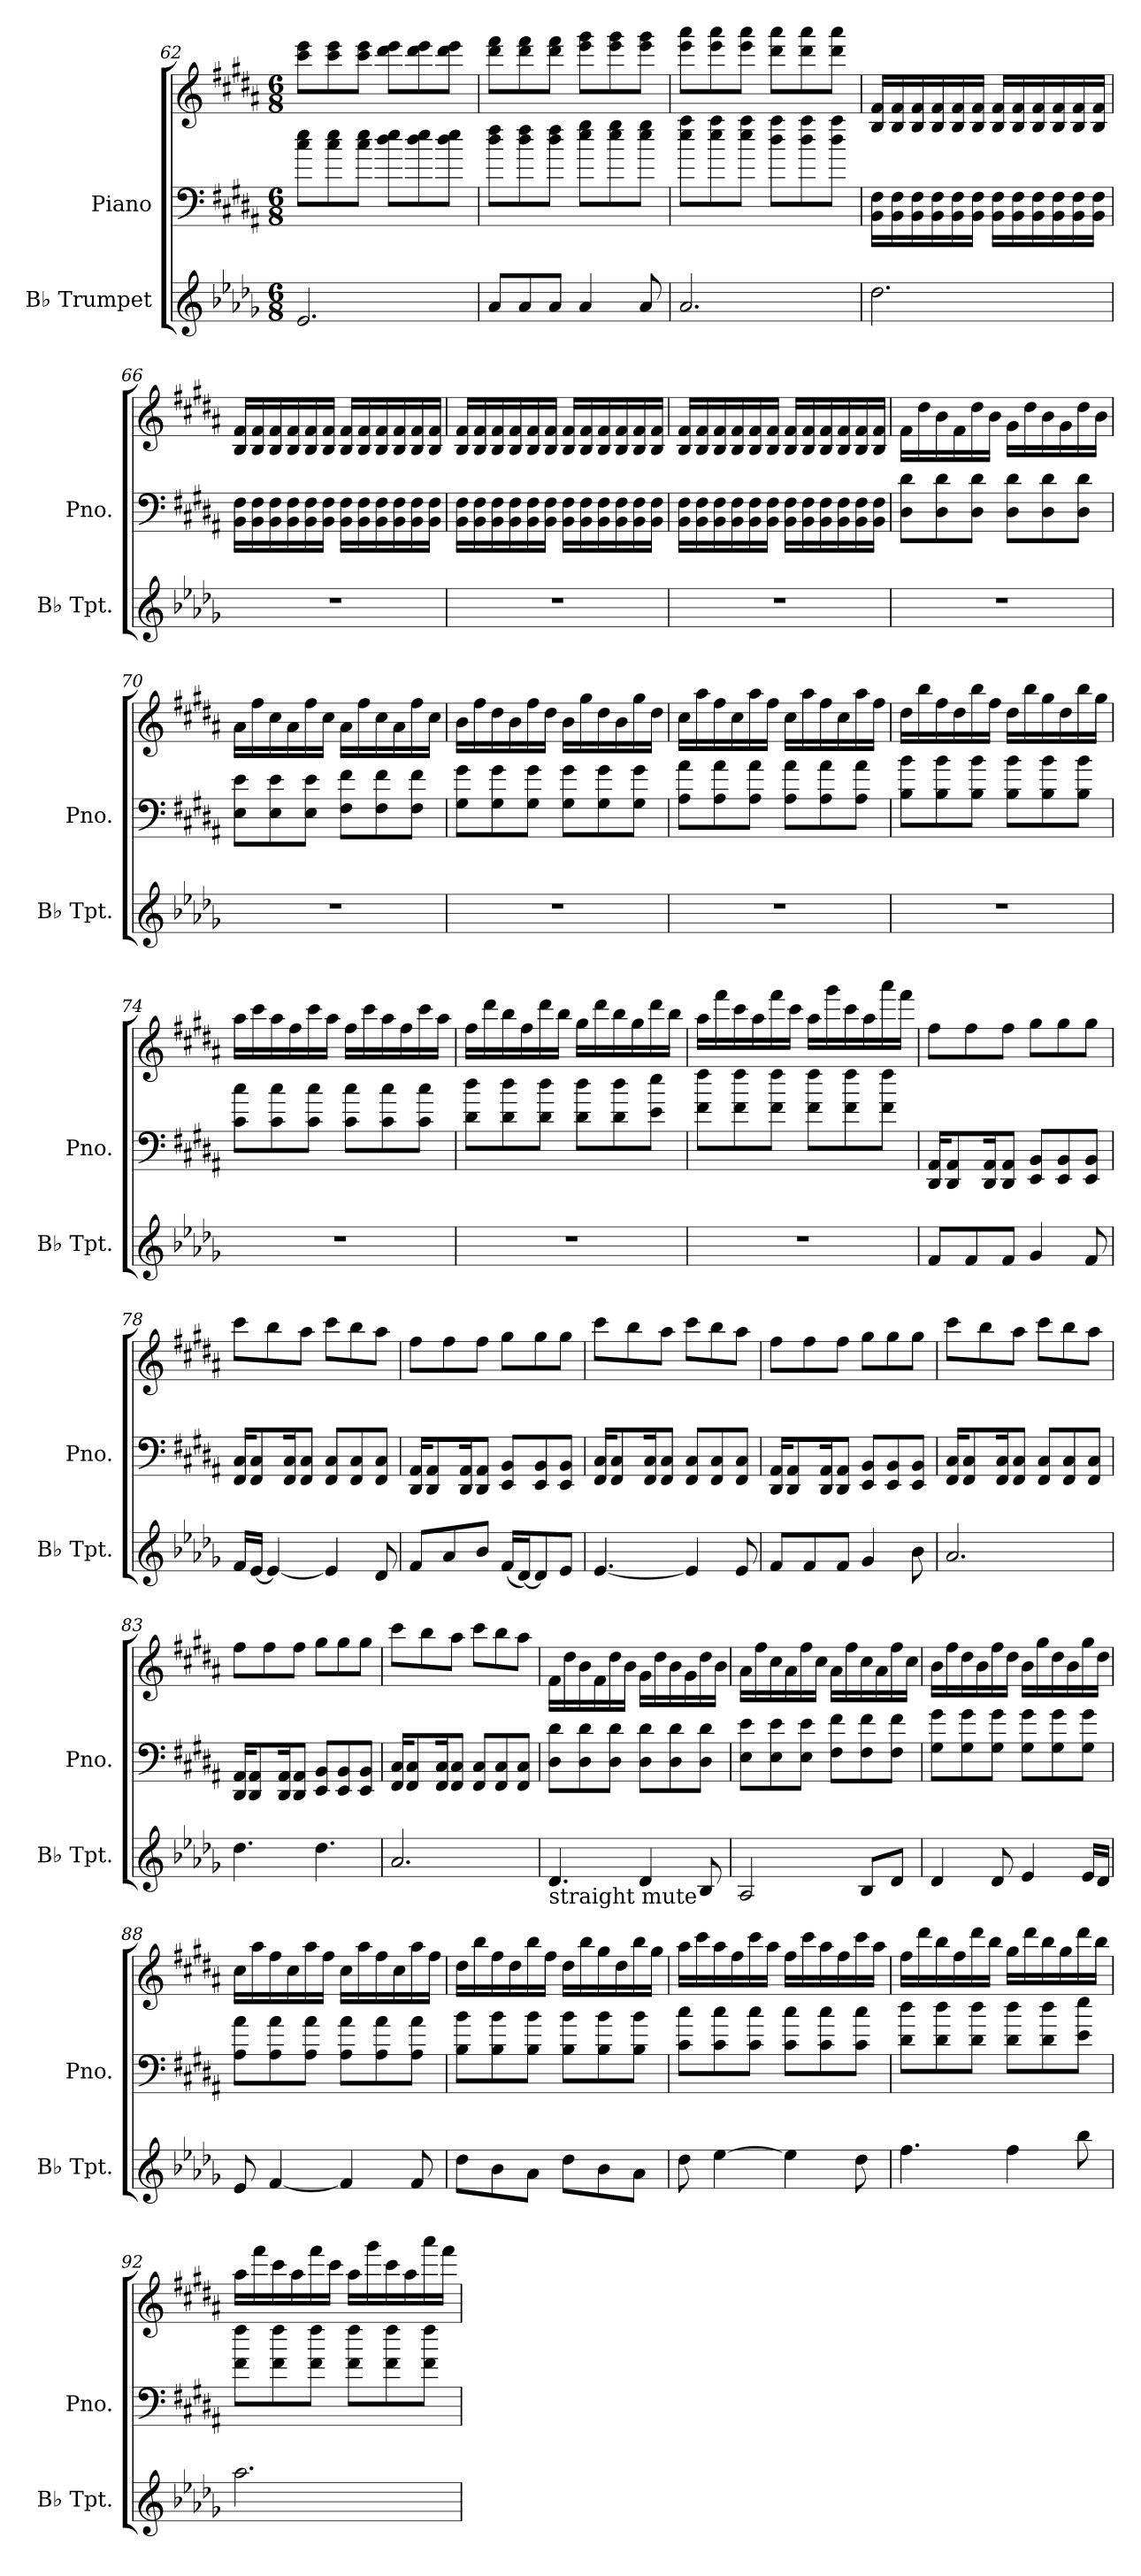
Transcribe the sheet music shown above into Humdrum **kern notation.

**kern	**kern	**kern
*part2	*part1	*part1
*staff3	*staff2	*staff1
*I"B♭ Trumpet	*I"Piano	*
*I'B♭ Tpt.	*I'Pno.	*
*clefG2	*clefF4	*clefG2
*ITrd1c2	*	*
*k[b-e-a-d-g-c-f-]	*k[f#c#g#d#a#]	*k[f#c#g#d#a#]
*C-:	*B:	*B:
*M6/8	*M6/8	*M6/8
=62	=62	=62
2.d-/	8cc#\ 8ee\L	8ccc#\ 8eee\L
.	8cc#\ 8ee\	8ccc#\ 8eee\
.	8cc#\ 8ee\J	8ccc#\ 8eee\J
.	8dd#\ 8ee\L	8ddd#\ 8eee\L
.	8dd#\ 8ee\	8ddd#\ 8eee\
.	8dd#\ 8ee\J	8ddd#\ 8eee\J
=63	=63	=63
8g-/L	8dd#\ 8ff#\L	8ddd#\ 8fff#\L
8g-/	8dd#\ 8ff#\	8ddd#\ 8fff#\
8g-/J	8dd#\ 8ff#\J	8ddd#\ 8fff#\J
4g-/	8ee\ 8gg#\L	8eee\ 8ggg#\L
.	8ee\ 8gg#\	8eee\ 8ggg#\
8g-/	8ee\ 8gg#\J	8eee\ 8ggg#\J
=64	=64	=64
2.g-/	8ee\ 8aa#\L	8eee\ 8aaa#\L
.	8ee\ 8aa#\	8eee\ 8aaa#\
.	8ee\ 8aa#\J	8eee\ 8aaa#\J
.	8dd#\ 8aa#\L	8ddd#\ 8aaa#\L
.	8dd#\ 8aa#\	8ddd#\ 8aaa#\
.	8dd#\ 8aa#\J	8ddd#\ 8aaa#\J
!!LO:LB:g=z
=65	=65	=65
2.cc-\	16BB\ 16F#\LL	16B/ 16f#/LL
.	16BB\ 16F#\	16B/ 16f#/
.	16BB\ 16F#\	16B/ 16f#/
.	16BB\ 16F#\	16B/ 16f#/
.	16BB\ 16F#\	16B/ 16f#/
.	16BB\ 16F#\JJ	16B/ 16f#/JJ
.	16BB\ 16F#\LL	16B/ 16f#/LL
.	16BB\ 16F#\	16B/ 16f#/
.	16BB\ 16F#\	16B/ 16f#/
.	16BB\ 16F#\	16B/ 16f#/
.	16BB\ 16F#\	16B/ 16f#/
.	16BB\ 16F#\JJ	16B/ 16f#/JJ
=66	=66	=66
2.r	16BB\ 16F#\LL	16B/ 16f#/LL
.	16BB\ 16F#\	16B/ 16f#/
.	16BB\ 16F#\	16B/ 16f#/
.	16BB\ 16F#\	16B/ 16f#/
.	16BB\ 16F#\	16B/ 16f#/
.	16BB\ 16F#\JJ	16B/ 16f#/JJ
.	16BB\ 16F#\LL	16B/ 16f#/LL
.	16BB\ 16F#\	16B/ 16f#/
.	16BB\ 16F#\	16B/ 16f#/
.	16BB\ 16F#\	16B/ 16f#/
.	16BB\ 16F#\	16B/ 16f#/
.	16BB\ 16F#\JJ	16B/ 16f#/JJ
=67	=67	=67
2.r	16BB\ 16F#\LL	16B/ 16f#/LL
.	16BB\ 16F#\	16B/ 16f#/
.	16BB\ 16F#\	16B/ 16f#/
.	16BB\ 16F#\	16B/ 16f#/
.	16BB\ 16F#\	16B/ 16f#/
.	16BB\ 16F#\JJ	16B/ 16f#/JJ
.	16BB\ 16F#\LL	16B/ 16f#/LL
.	16BB\ 16F#\	16B/ 16f#/
.	16BB\ 16F#\	16B/ 16f#/
.	16BB\ 16F#\	16B/ 16f#/
.	16BB\ 16F#\	16B/ 16f#/
.	16BB\ 16F#\JJ	16B/ 16f#/JJ
!!LO:LB:g=z
=68	=68	=68
2.r	16BB\ 16F#\LL	16B/ 16f#/LL
.	16BB\ 16F#\	16B/ 16f#/
.	16BB\ 16F#\	16B/ 16f#/
.	16BB\ 16F#\	16B/ 16f#/
.	16BB\ 16F#\	16B/ 16f#/
.	16BB\ 16F#\JJ	16B/ 16f#/JJ
.	16BB\ 16F#\LL	16B/ 16f#/LL
.	16BB\ 16F#\	16B/ 16f#/
.	16BB\ 16F#\	16B/ 16f#/
.	16BB\ 16F#\	16B/ 16f#/
.	16BB\ 16F#\	16B/ 16f#/
.	16BB\ 16F#\JJ	16B/ 16f#/JJ
=69	=69	=69
2.r	8D#\ 8d#\L	16f#\LL
.	.	16dd#\
.	8D#\ 8d#\	16b\
.	.	16f#\
.	8D#\ 8d#\J	16dd#\
.	.	16b\JJ
.	8D#\ 8d#\L	16g#\LL
.	.	16dd#\
.	8D#\ 8d#\	16b\
.	.	16g#\
.	8D#\ 8d#\J	16dd#\
.	.	16b\JJ
=70	=70	=70
2.r	8E\ 8e\L	16a#\LL
.	.	16ff#\
.	8E\ 8e\	16cc#\
.	.	16a#\
.	8E\ 8e\J	16ff#\
.	.	16cc#\JJ
.	8F#\ 8f#\L	16a#\LL
.	.	16ff#\
.	8F#\ 8f#\	16cc#\
.	.	16a#\
.	8F#\ 8f#\J	16ff#\
.	.	16cc#\JJ
!!LO:LB:g=z
=71	=71	=71
2.r	8G#\ 8g#\L	16b\LL
.	.	16ff#\
.	8G#\ 8g#\	16dd#\
.	.	16b\
.	8G#\ 8g#\J	16ff#\
.	.	16dd#\JJ
.	8G#\ 8g#\L	16b\LL
.	.	16gg#\
.	8G#\ 8g#\	16dd#\
.	.	16b\
.	8G#\ 8g#\J	16gg#\
.	.	16dd#\JJ
=72	=72	=72
2.r	8A#\ 8a#\L	16cc#\LL
.	.	16aa#\
.	8A#\ 8a#\	16ff#\
.	.	16cc#\
.	8A#\ 8a#\J	16aa#\
.	.	16ff#\JJ
.	8A#\ 8a#\L	16cc#\LL
.	.	16aa#\
.	8A#\ 8a#\	16ff#\
.	.	16cc#\
.	8A#\ 8a#\J	16aa#\
.	.	16ff#\JJ
=73	=73	=73
2.r	8B\ 8b\L	16dd#\LL
.	.	16bb\
.	8B\ 8b\	16ff#\
.	.	16dd#\
.	8B\ 8b\J	16bb\
.	.	16ff#\JJ
.	8B\ 8b\L	16dd#\LL
.	.	16bb\
.	8B\ 8b\	16gg#\
.	.	16dd#\
.	8B\ 8b\J	16bb\
.	.	16gg#\JJ
!!LO:PB:g=z
=74	=74	=74
2.r	8c#\ 8cc#\L	16aa#\LL
.	.	16ccc#\
.	8c#\ 8cc#\	16aa#\
.	.	16ff#\
.	8c#\ 8cc#\J	16ccc#\
.	.	16aa#\JJ
.	8c#\ 8cc#\L	16ff#\LL
.	.	16ccc#\
.	8c#\ 8cc#\	16aa#\
.	.	16ff#\
.	8c#\ 8cc#\J	16ccc#\
.	.	16aa#\JJ
=75	=75	=75
2.r	8d#\ 8dd#\L	16ff#\LL
.	.	16ddd#\
.	8d#\ 8dd#\	16bb\
.	.	16ff#\
.	8d#\ 8dd#\J	16ddd#\
.	.	16bb\JJ
.	8d#\ 8dd#\L	16gg#\LL
.	.	16ddd#\
.	8d#\ 8dd#\	16bb\
.	.	16gg#\
.	8e\ 8ee\J	16ddd#\
.	.	16bb\JJ
=76	=76	=76
2.r	8f#\ 8ff#\L	16aa#\LL
.	.	16fff#\
.	8f#\ 8ff#\	16ccc#\
.	.	16aa#\
.	8f#\ 8ff#\J	16fff#\
.	.	16ccc#\JJ
.	8f#\ 8ff#\L	16aa#\LL
.	.	16ggg#\
.	8f#\ 8ff#\	16ccc#\
.	.	16aa#\
.	8f#\ 8ff#\J	16aaa#\
.	.	16fff#\JJ
!!LO:LB:g=z
=77	=77	=77
8e-/L	16DD#/ 16AA#/KL	8ff#\L
.	8DD#/ 8AA#/	.
8e-/	.	8ff#\
.	16DD#/ 16AA#/K	.
8e-/J	8DD#/ 8AA#/J	8ff#\J
4f-/	8EE/ 8BB/L	8gg#\L
.	8EE/ 8BB/	8gg#\
8e-/	8EE/ 8BB/J	8gg#\J
=78	=78	=78
16e-/LL	16FF#/ 16C#/KL	8ccc#\L
[16d-/JJ	8FF#/ 8C#/	.
4d-/_	.	8bb\
.	16FF#/ 16C#/K	.
.	8FF#/ 8C#/J	8aa#\J
4d-/]	8FF#/ 8C#/L	8ccc#\L
.	8FF#/ 8C#/	8bb\
8c-/	8FF#/ 8C#/J	8aa#\J
=79	=79	=79
8e-/L	16DD#/ 16AA#/KL	8ff#\L
.	8DD#/ 8AA#/	.
8g-/	.	8ff#\
.	16DD#/ 16AA#/K	.
8a-/J	8DD#/ 8AA#/J	8ff#\J
(16e-/LL	8EE/ 8BB/L	8gg#\L
[16c-/J)	.	.
8c-/]	8EE/ 8BB/	8gg#\
8d-/J	8EE/ 8BB/J	8gg#\J
=80	=80	=80
[4.d-/	16FF#/ 16C#/KL	8ccc#\L
.	8FF#/ 8C#/	.
.	.	8bb\
.	16FF#/ 16C#/K	.
.	8FF#/ 8C#/J	8aa#\J
4d-/]	8FF#/ 8C#/L	8ccc#\L
.	8FF#/ 8C#/	8bb\
8d-/	8FF#/ 8C#/J	8aa#\J
!!LO:LB:g=z
=81	=81	=81
8e-/L	16DD#/ 16AA#/KL	8ff#\L
.	8DD#/ 8AA#/	.
8e-/	.	8ff#\
.	16DD#/ 16AA#/K	.
8e-/J	8DD#/ 8AA#/J	8ff#\J
4f-/	8EE/ 8BB/L	8gg#\L
.	8EE/ 8BB/	8gg#\
8a-\	8EE/ 8BB/J	8gg#\J
=82	=82	=82
2.g-/	16FF#/ 16C#/KL	8ccc#\L
.	8FF#/ 8C#/	.
.	.	8bb\
.	16FF#/ 16C#/K	.
.	8FF#/ 8C#/J	8aa#\J
.	8FF#/ 8C#/L	8ccc#\L
.	8FF#/ 8C#/	8bb\
.	8FF#/ 8C#/J	8aa#\J
=83	=83	=83
4.cc-\	16DD#/ 16AA#/KL	8ff#\L
.	8DD#/ 8AA#/	.
.	.	8ff#\
.	16DD#/ 16AA#/K	.
.	8DD#/ 8AA#/J	8ff#\J
4.cc-\	8EE/ 8BB/L	8gg#\L
.	8EE/ 8BB/	8gg#\
.	8EE/ 8BB/J	8gg#\J
=84	=84	=84
2.g-/	16FF#/ 16C#/KL	8ccc#\L
.	8FF#/ 8C#/	.
.	.	8bb\
.	16FF#/ 16C#/K	.
.	8FF#/ 8C#/J	8aa#\J
.	8FF#/ 8C#/L	8ccc#\L
.	8FF#/ 8C#/	8bb\
.	8FF#/ 8C#/J	8aa#\J
!!LO:LB:g=z
=85	=85	=85
!LO:TX:b:t=straight mute	!	!
4.c-/	8D#\ 8d#\L	16f#\LL
.	.	16dd#\
.	8D#\ 8d#\	16b\
.	.	16f#\
.	8D#\ 8d#\J	16dd#\
.	.	16b\JJ
4c-/	8D#\ 8d#\L	16g#\LL
.	.	16dd#\
.	8D#\ 8d#\	16b\
.	.	16g#\
8A-/	8D#\ 8d#\J	16dd#\
.	.	16b\JJ
=86	=86	=86
2G-/	8E\ 8e\L	16a#\LL
.	.	16ff#\
.	8E\ 8e\	16cc#\
.	.	16a#\
.	8E\ 8e\J	16ff#\
.	.	16cc#\JJ
.	8F#\ 8f#\L	16a#\LL
.	.	16ff#\
8A-/L	8F#\ 8f#\	16cc#\
.	.	16a#\
8c-/J	8F#\ 8f#\J	16ff#\
.	.	16cc#\JJ
=87	=87	=87
4c-/	8G#\ 8g#\L	16b\LL
.	.	16ff#\
.	8G#\ 8g#\	16dd#\
.	.	16b\
8c-/	8G#\ 8g#\J	16ff#\
.	.	16dd#\JJ
4d-/	8G#\ 8g#\L	16b\LL
.	.	16gg#\
.	8G#\ 8g#\	16dd#\
.	.	16b\
16d-/LL	8G#\ 8g#\J	16gg#\
16c-/JJ	.	16dd#\JJ
!!LO:PB:g=z
=88	=88	=88
8d-/	8A#\ 8a#\L	16cc#\LL
.	.	16aa#\
[4e-/	8A#\ 8a#\	16ff#\
.	.	16cc#\
.	8A#\ 8a#\J	16aa#\
.	.	16ff#\JJ
4e-/]	8A#\ 8a#\L	16cc#\LL
.	.	16aa#\
.	8A#\ 8a#\	16ff#\
.	.	16cc#\
8e-/	8A#\ 8a#\J	16aa#\
.	.	16ff#\JJ
=89	=89	=89
8cc-\L	8B\ 8b\L	16dd#\LL
.	.	16bb\
8a-\	8B\ 8b\	16ff#\
.	.	16dd#\
8g-\J	8B\ 8b\J	16bb\
.	.	16ff#\JJ
8cc-\L	8B\ 8b\L	16dd#\LL
.	.	16bb\
8a-\	8B\ 8b\	16gg#\
.	.	16dd#\
8g-\J	8B\ 8b\J	16bb\
.	.	16gg#\JJ
=90	=90	=90
8cc-\	8c#\ 8cc#\L	16aa#\LL
.	.	16ccc#\
[4dd-\	8c#\ 8cc#\	16aa#\
.	.	16ff#\
.	8c#\ 8cc#\J	16ccc#\
.	.	16aa#\JJ
4dd-\]	8c#\ 8cc#\L	16ff#\LL
.	.	16ccc#\
.	8c#\ 8cc#\	16aa#\
.	.	16ff#\
8cc-\	8c#\ 8cc#\J	16ccc#\
.	.	16aa#\JJ
!!LO:LB:g=z
=91	=91	=91
4.ee-\	8d#\ 8dd#\L	16ff#\LL
.	.	16ddd#\
.	8d#\ 8dd#\	16bb\
.	.	16ff#\
.	8d#\ 8dd#\J	16ddd#\
.	.	16bb\JJ
4ee-\	8d#\ 8dd#\L	16gg#\LL
.	.	16ddd#\
.	8d#\ 8dd#\	16bb\
.	.	16gg#\
8aa-\	8e\ 8ee\J	16ddd#\
.	.	16bb\JJ
=92	=92	=92
2.gg-\	8f#\ 8ff#\L	16aa#\LL
.	.	16fff#\
.	8f#\ 8ff#\	16ccc#\
.	.	16aa#\
.	8f#\ 8ff#\J	16fff#\
.	.	16ccc#\JJ
.	8f#\ 8ff#\L	16aa#\LL
.	.	16ggg#\
.	8f#\ 8ff#\	16ccc#\
.	.	16aa#\
.	8f#\ 8ff#\J	16aaa#\
.	.	16fff#\JJ
=	=	=
*-	*-	*-
